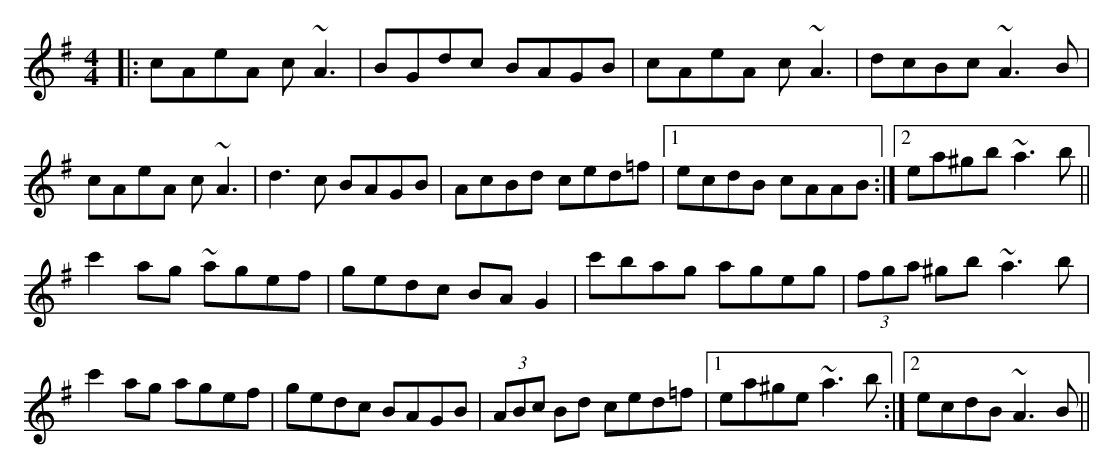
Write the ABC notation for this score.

X:1
M:4/4
K:Ador
|:cAeA c ~A3|BGdc BAGB|cAeA c ~A3|dcBc ~A3 B|
cAeA c ~A3|d3c BAGB|AcBd ced=f|1 ecdB cAAB:|2 ea^gb ~a3 b||
c'2ag ~agef|gedc BAG2|c'bag ageg|(3fga ^gb ~a3 b|
c'2ag agef|gedc BAGB|(3ABc Bd ced=f|1 ea^ge ~a3 b:|2 ecdB ~A3B||
